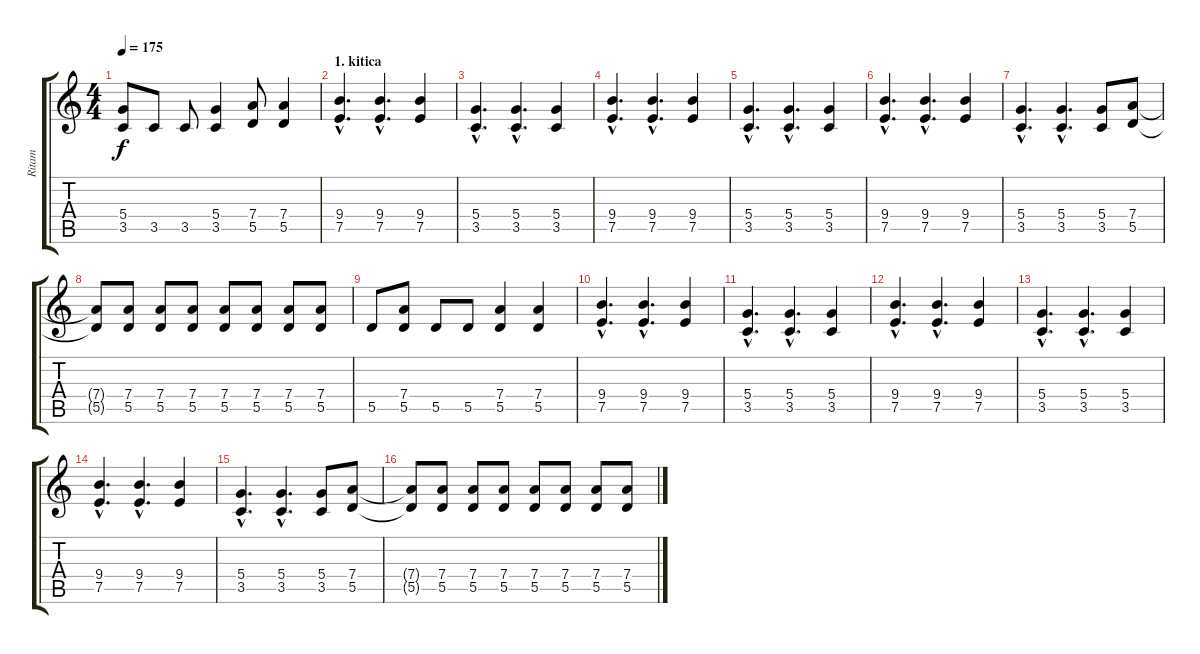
\track ("Ritam" "Ritam") {instrument distortionguitar}
\staff {score tabs}
\tuning (E4 B3 G3 D3 A2 E2) {hide}
\ts (4 4)
\tempo 175
\clef g2
\ks c
(5.4{t} 3.5{t}).8{dy f} 3.5.8 3.5.8 (5.4 3.5).4 (7.4 5.5).8 (7.4 5.5).4 |
\section ("" "1. kitica")
(9.4{hac} 7.5{hac}).4{d} (9.4{hac} 7.5{hac}).4{d} (9.4 7.5).4 |
(5.4{hac} 3.5{hac}).4{d} (5.4{hac} 3.5{hac}).4{d} (5.4 3.5).4 |
(9.4{hac} 7.5{hac}).4{d} (9.4{hac} 7.5{hac}).4{d} (9.4 7.5).4 |
(5.4{hac} 3.5{hac}).4{d} (5.4{hac} 3.5{hac}).4{d} (5.4 3.5).4 |
(9.4{hac} 7.5{hac}).4{d} (9.4{hac} 7.5{hac}).4{d} (9.4 7.5).4 |
(5.4{hac} 3.5{hac}).4{d} (5.4{hac} 3.5{hac}).4{d} (5.4 3.5).8 (7.4 5.5).8 |
(7.4{t} 5.5{t}).8 (7.4 5.5).8 (7.4 5.5).8 (7.4 5.5).8 (7.4 5.5).8 (7.4 5.5).8 (7.4 5.5).8 (7.4 5.5).8 |
5.5.8 (7.4 5.5).8 5.5.8 5.5.8 (7.4 5.5).4 (7.4 5.5).4 |
(9.4{hac} 7.5{hac}).4{d} (9.4{hac} 7.5{hac}).4{d} (9.4 7.5).4 |
(5.4{hac} 3.5{hac}).4{d} (5.4{hac} 3.5{hac}).4{d} (5.4 3.5).4 |
(9.4{hac} 7.5{hac}).4{d} (9.4{hac} 7.5{hac}).4{d} (9.4 7.5).4 |
(5.4{hac} 3.5{hac}).4{d} (5.4{hac} 3.5{hac}).4{d} (5.4 3.5).4 |
(9.4{hac} 7.5{hac}).4{d} (9.4{hac} 7.5{hac}).4{d} (9.4 7.5).4 |
(5.4{hac} 3.5{hac}).4{d} (5.4{hac} 3.5{hac}).4{d} (5.4 3.5).8 (7.4 5.5).8 |
(7.4{t} 5.5{t}).8 (7.4 5.5).8 (7.4 5.5).8 (7.4 5.5).8 (7.4 5.5).8 (7.4 5.5).8 (7.4 5.5).8 (7.4 5.5).8
